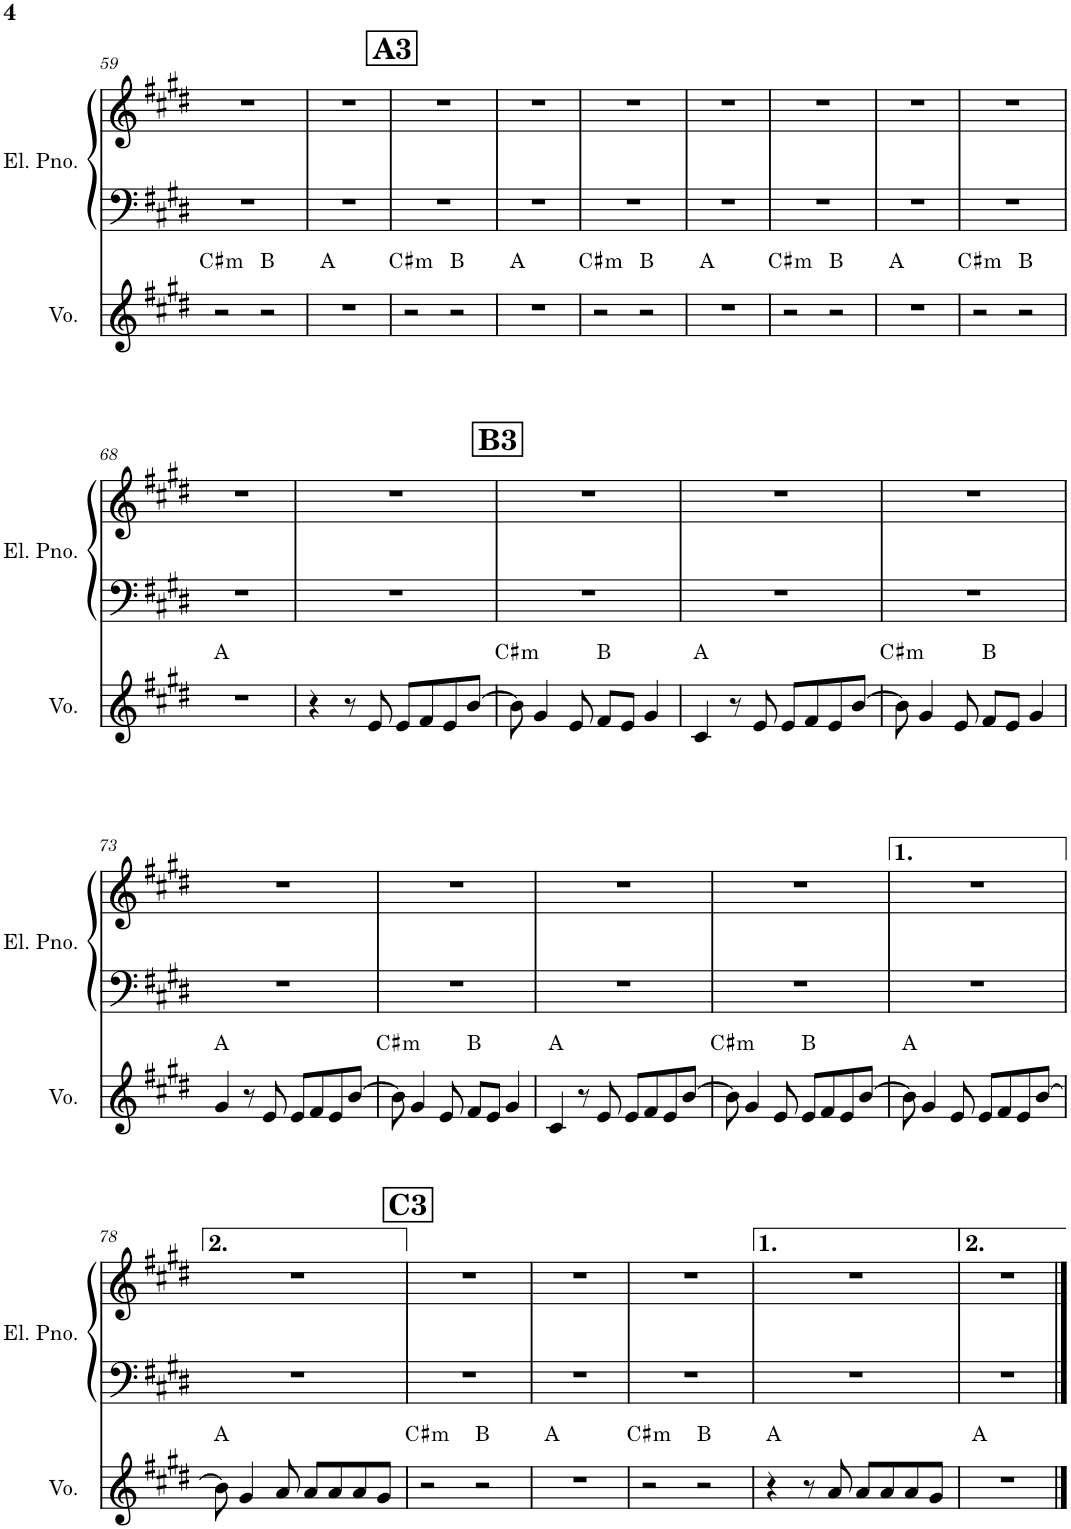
**kern	**harte	**kern	**kern
*part2	*part2	*part1	*part1
*staff3	*	*staff2	*staff1
*I"Voice	*	*I"Electric Piano	*
*I'Vo.	*	*I'El. Pno.	*
!!LO:PB:g=z
*clefG2	*	*clefF4	*clefG2
*k[f#c#g#d#]	*	*k[f#c#g#d#]	*k[f#c#g#d#]
*M4/4	*	*M4/4	*M4/4
=59	=59	=59	=59
!	!LO:H:kt=m	!	!
2r	C#:min	1r	1r
2r	B:maj	.	.
=60	=60	=60	=60
1r	A:maj	1r	1r
!!LO:REH:place=s1:a:B:cj:fs=14:t=A3
=61	=61	=61	=61
!	!LO:H:kt=m	!	!
2r	C#:min	1r	1r
2r	B:maj	.	.
=62	=62	=62	=62
1r	A:maj	1r	1r
=63	=63	=63	=63
!	!LO:H:kt=m	!	!
2r	C#:min	1r	1r
2r	B:maj	.	.
=64	=64	=64	=64
1r	A:maj	1r	1r
=65	=65	=65	=65
!	!LO:H:kt=m	!	!
2r	C#:min	1r	1r
2r	B:maj	.	.
=66	=66	=66	=66
1r	A:maj	1r	1r
=67	=67	=67	=67
!	!LO:H:kt=m	!	!
2r	C#:min	1r	1r
2r	B:maj	.	.
!!LO:LB:g=z
=68	=68	=68	=68
1r	A:maj	1r	1r
=69	=69	=69	=69
4r	.	1r	1r
8r	.	.	.
8e/	.	.	.
8e/L	.	.	.
8f#/	.	.	.
8e/	.	.	.
[8b/J	.	.	.
!!LO:REH:place=s1:a:B:cj:fs=14:t=B3
=70	=70	=70	=70
!	!LO:H:kt=m	!	!
8b\]	C#:min	1r	1r
4g#/	.	.	.
8e/	.	.	.
8f#/L	B:maj	.	.
8e/J	.	.	.
4g#/	.	.	.
=71	=71	=71	=71
4c#/	A:maj	1r	1r
8r	.	.	.
8e/	.	.	.
8e/L	.	.	.
8f#/	.	.	.
8e/	.	.	.
[8b/J	.	.	.
=72	=72	=72	=72
!	!LO:H:kt=m	!	!
8b\]	C#:min	1r	1r
4g#/	.	.	.
8e/	.	.	.
8f#/L	B:maj	.	.
8e/J	.	.	.
4g#/	.	.	.
!!LO:LB:g=z
=73	=73	=73	=73
4g#/	A:maj	1r	1r
8r	.	.	.
8e/	.	.	.
8e/L	.	.	.
8f#/	.	.	.
8e/	.	.	.
[8b/J	.	.	.
=74	=74	=74	=74
!	!LO:H:kt=m	!	!
8b\]	C#:min	1r	1r
4g#/	.	.	.
8e/	.	.	.
8f#/L	B:maj	.	.
8e/J	.	.	.
4g#/	.	.	.
=75	=75	=75	=75
4c#/	A:maj	1r	1r
8r	.	.	.
8e/	.	.	.
8e/L	.	.	.
8f#/	.	.	.
8e/	.	.	.
[8b/J	.	.	.
=76	=76	=76	=76
!	!LO:H:kt=m	!	!
8b\]	C#:min	1r	1r
4g#/	.	.	.
8e/	.	.	.
8e/L	B:maj	.	.
8f#/	.	.	.
8e/	.	.	.
[8b/J	.	.	.
=77	=77	=77	=77
8b\]	A:maj	1r	1r
4g#/	.	.	.
8e/	.	.	.
8e/L	.	.	.
8f#/	.	.	.
8e/	.	.	.
[8b/J	.	.	.
!!LO:LB:g=z
=78	=78	=78	=78
8b\]	A:maj	1r	1r
4g#/	.	.	.
8a/	.	.	.
8a/L	.	.	.
8a/	.	.	.
8a/	.	.	.
8g#/J	.	.	.
!!LO:REH:place=s1:a:B:cj:fs=14:t=C3
=79	=79	=79	=79
!	!LO:H:kt=m	!	!
2r	C#:min	1r	1r
2r	B:maj	.	.
=80	=80	=80	=80
1r	A:maj	1r	1r
=81	=81	=81	=81
!	!LO:H:kt=m	!	!
2r	C#:min	1r	1r
2r	B:maj	.	.
=82	=82	=82	=82
4r	A:maj	1r	1r
8r	.	.	.
8a/	.	.	.
8a/L	.	.	.
8a/	.	.	.
8a/	.	.	.
8g#/J	.	.	.
=83	=83	=83	=83
1r	A:maj	1r	1r
==	==	==	==
*-	*-	*-	*-
